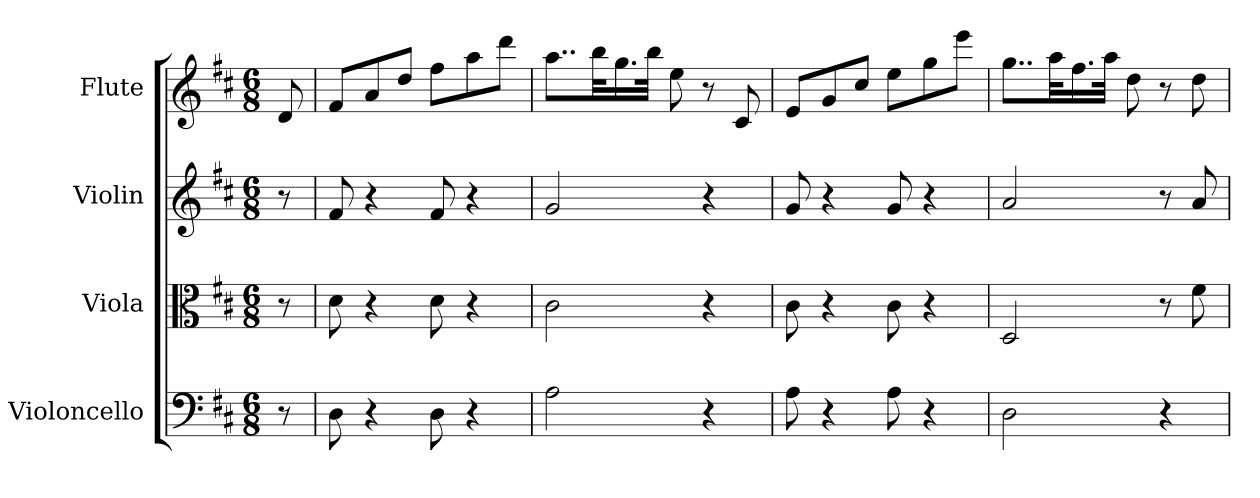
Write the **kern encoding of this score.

**kern	**kern	**kern	**kern
*part4	*part3	*part2	*part1
*staff4	*staff3	*staff2	*staff1
*I"Violoncello	*I"Viola	*I"Violin	*I"Flute
*I'Vc	*I'Vla	*I'Vln	*I'Fl
*clefF4	*clefC3	*	*
*k[f#c#]	*k[f#c#]	*k[f#c#]	*k[f#c#]
*D:	*D:	*D:	*D:
*M6/8	*M6/8	*M6/8	*M6/8
*MM92	*MM92	*MM92	*MM92
=	=	=	=
8r	8r	8r	8d
=1	=1	=1	=1
8D	8d	8f#	8f#L
4r	4r	4r	8a
.	.	.	8ddJ
8D	8d	8f#	8ff#L
4r	4r	4r	8aa
.	.	.	8dddJ
=2	=2	=2	=2
2A	2c#	2g	8..aaL
.	.	.	32bbKL
.	.	.	16.gg
.	.	.	32bbJJk
.	.	.	8ee
4r	4r	4r	8r
.	.	.	8c#
=3	=3	=3	=3
8A	8c#	8g	8eL
4r	4r	4r	8g
.	.	.	8cc#J
8A	8c#	8g	8eeL
4r	4r	4r	8gg
.	.	.	8eeeJ
=4	=4	=4	=4
2D	2D	2a	8..ggL
.	.	.	32aaKL
.	.	.	16.ff#
.	.	.	32aaJJk
.	.	.	8dd
4r	8r	8r	8r
.	8f#	8a	8dd
=	=	=	=
*-	*-	*-	*-
